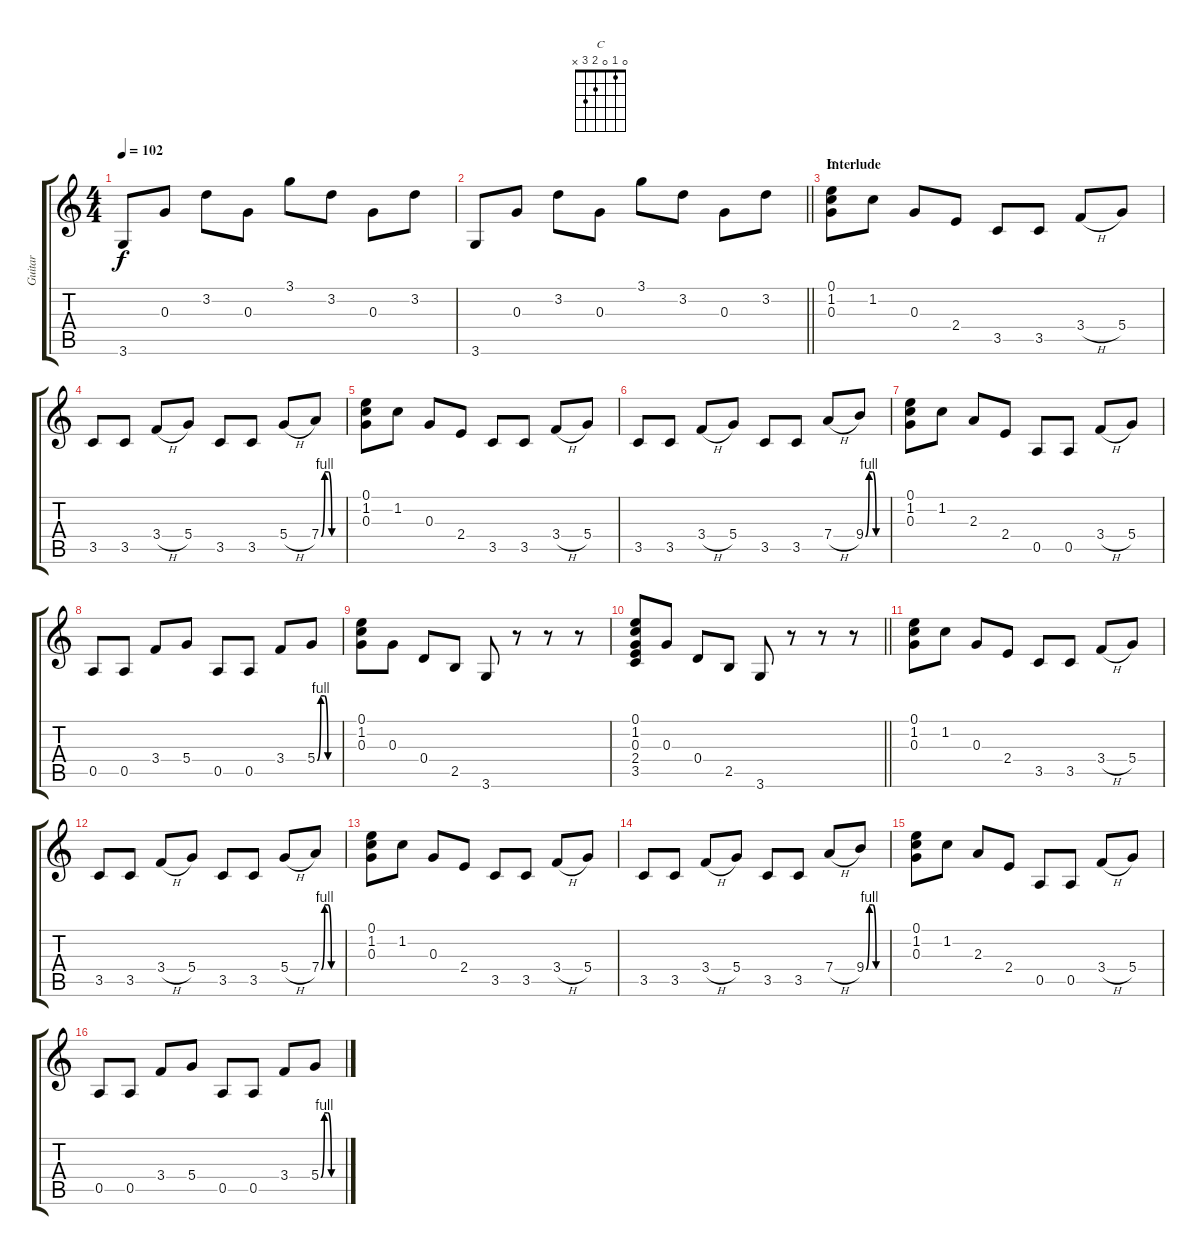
\track ("Guitar" "Guitar") {instrument acousticguitarsteel}
\staff {score tabs}
\tuning (E4 B3 G3 D3 A2 E2) {hide}
\chord ("C" 0 1 0 2 3 x)
\ts (4 4)
\tempo 102
\clef g2
\ks c
3.6.8{dy f} 0.3.8 3.2.8 0.3.8 3.1.8 3.2.8 0.3.8 3.2.8 |
\barLineRight lightlight
3.6.8 0.3.8 3.2.8 0.3.8 3.1.8 3.2.8 0.3.8 3.2.8 |
\section ("" "Interlude")
(0.1 1.2 0.3).8{ch "C"} 1.2.8 0.3.8 2.4.8 3.5.8 3.5.8 3.4{h}.8 5.4.8 |
3.5.8 3.5.8 3.4{h}.8 5.4.8 3.5.8 3.5.8 5.4{h}.8 7.4{be (custom 0 0 10 4 20 4 30 0 60 0)}.8 |
(0.1 1.2 0.3).8 1.2.8 0.3.8 2.4.8 3.5.8 3.5.8 3.4{h}.8 5.4.8 |
3.5.8 3.5.8 3.4{h}.8 5.4.8 3.5.8 3.5.8 7.4{h}.8 9.4{be (custom 0 0 10 4 20 4 30 0 60 0)}.8 |
(0.1 1.2 0.3).8 1.2.8 2.3.8 2.4.8 0.5.8 0.5.8 3.4{h}.8 5.4.8 |
0.5.8 0.5.8 3.4.8 5.4.8 0.5.8 0.5.8 3.4.8 5.4{be (custom 0 0 10 4 20 4 30 0 60 0)}.8 |
(0.1 1.2 0.3).8 0.3.8 0.4.8 2.5.8 3.6.8 r.8 r.8 r.8 |
\barLineRight lightlight
(0.1 1.2 0.3 2.4 3.5).8 0.3.8 0.4.8 2.5.8 3.6.8 r.8 r.8 r.8 |
(0.1 1.2 0.3).8 1.2.8 0.3.8 2.4.8 3.5.8 3.5.8 3.4{h}.8 5.4.8 |
3.5.8 3.5.8 3.4{h}.8 5.4.8 3.5.8 3.5.8 5.4{h}.8 7.4{be (custom 0 0 10 4 20 4 30 0 60 0)}.8 |
(0.1 1.2 0.3).8 1.2.8 0.3.8 2.4.8 3.5.8 3.5.8 3.4{h}.8 5.4.8 |
3.5.8 3.5.8 3.4{h}.8 5.4.8 3.5.8 3.5.8 7.4{h}.8 9.4{be (custom 0 0 10 4 20 4 30 0 60 0)}.8 |
(0.1 1.2 0.3).8 1.2.8 2.3.8 2.4.8 0.5.8 0.5.8 3.4{h}.8 5.4.8 |
0.5.8 0.5.8 3.4.8 5.4.8 0.5.8 0.5.8 3.4.8 5.4{be (custom 0 0 10 4 20 4 30 0 60 0)}.8
